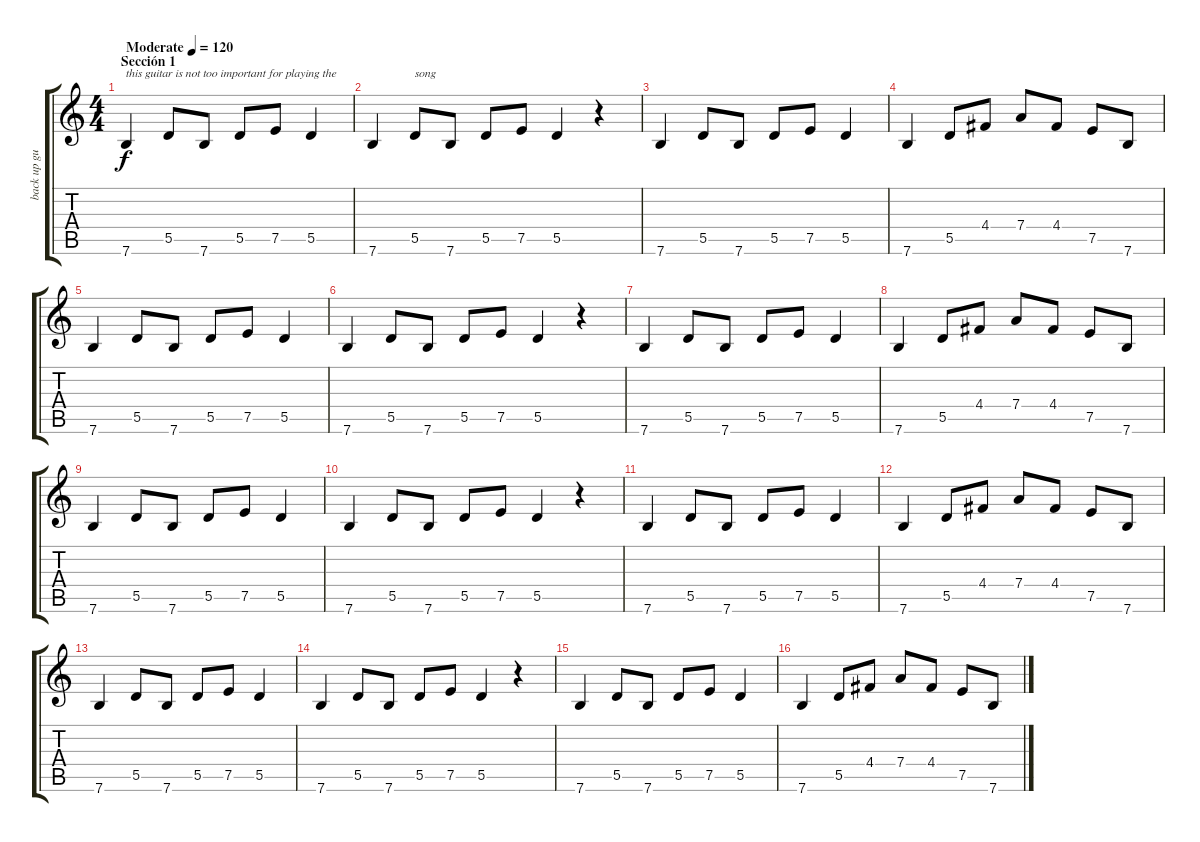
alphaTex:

\track ("back up guitar" "back up gu") {instrument overdrivenguitar}
\staff {score tabs}
\tuning (E4 B3 G3 D3 A2 E2) {hide}
\ts (4 4)
\section ("" "Sección 1")
\tempo (120 "Moderate")
\clef g2
\ks c
7.6.4{txt "this guitar is not too important for playing the " dy f instrument overdrivenguitar} 5.5.8 7.6.8 5.5.8 7.5.8 5.5.4 |
7.6.4 5.5.8{txt "song"} 7.6.8 5.5.8 7.5.8 5.5.4 r.4 |
7.6.4 5.5.8 7.6.8 5.5.8 7.5.8 5.5.4 |
7.6.4 5.5.8 4.4.8 7.4.8 4.4.8 7.5.8 7.6.8 |
7.6.4 5.5.8 7.6.8 5.5.8 7.5.8 5.5.4 |
7.6.4 5.5.8 7.6.8 5.5.8 7.5.8 5.5.4 r.4 |
7.6.4 5.5.8 7.6.8 5.5.8 7.5.8 5.5.4 |
7.6.4 5.5.8 4.4.8 7.4.8 4.4.8 7.5.8 7.6.8 |
7.6.4 5.5.8 7.6.8 5.5.8 7.5.8 5.5.4 |
7.6.4 5.5.8 7.6.8 5.5.8 7.5.8 5.5.4 r.4 |
7.6.4 5.5.8 7.6.8 5.5.8 7.5.8 5.5.4 |
7.6.4 5.5.8 4.4.8 7.4.8 4.4.8 7.5.8 7.6.8 |
7.6.4 5.5.8 7.6.8 5.5.8 7.5.8 5.5.4 |
7.6.4 5.5.8 7.6.8 5.5.8 7.5.8 5.5.4 r.4 |
7.6.4 5.5.8 7.6.8 5.5.8 7.5.8 5.5.4 |
7.6.4 5.5.8 4.4.8 7.4.8 4.4.8 7.5.8 7.6.8
